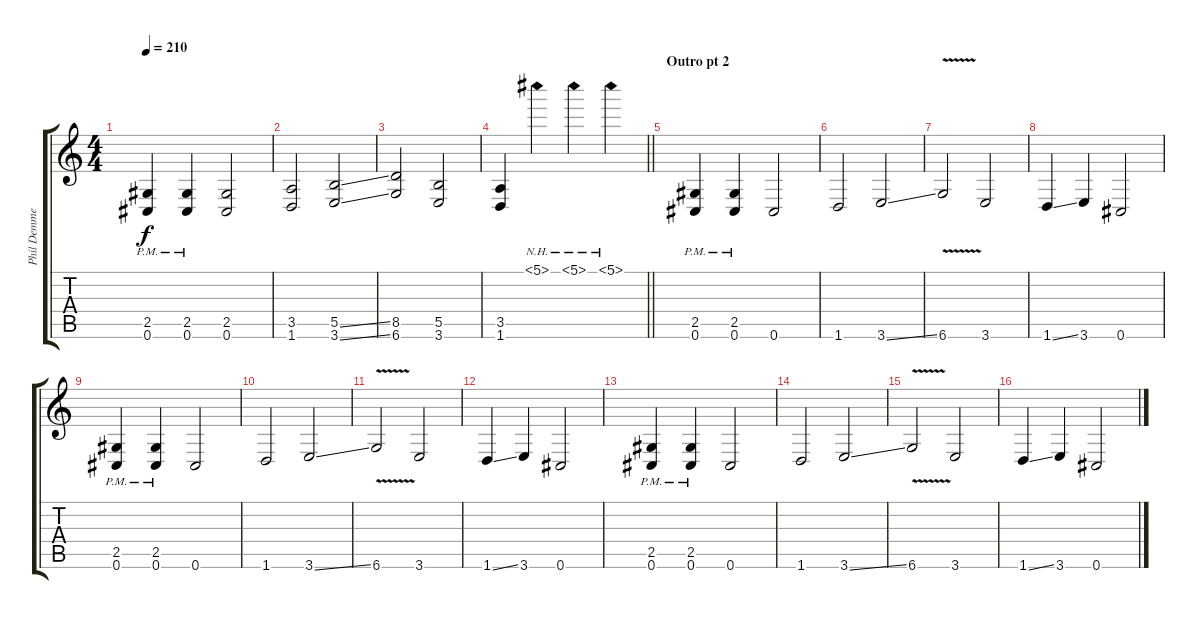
\track ("Phil Demmel" "Phil Demme") {instrument distortionguitar}
\staff {score tabs}
\tuning (Db4 Ab3 E3 B2 Gb2 Db2) {hide}
\ts (4 4)
\tempo 210
\clef g2
\ks c
(2.5{pm} 0.6{pm}).4{dy f} (2.5{pm} 0.6{pm}).4 (2.5 0.6).2 |
(3.5 1.6).2 (5.5{ss} 3.6{ss}).2 |
(8.5 6.6).2 (5.5 3.6).2 |
\barLineRight lightlight
(3.5 1.6).4 5.1{nh}.4 5.1{nh}.4 5.1{nh}.4 |
\section ("" "Outro pt 2")
(2.5{pm} 0.6{pm}).4 (2.5{pm} 0.6{pm}).4 0.6.2 |
1.6.2 3.6{ss}.2 |
6.6{v}.2 3.6.2 |
1.6{ss}.4 3.6.4 0.6.2 |
(2.5{pm} 0.6{pm}).4 (2.5{pm} 0.6{pm}).4 0.6.2 |
1.6.2 3.6{ss}.2 |
6.6{v}.2 3.6.2 |
1.6{ss}.4 3.6.4 0.6.2 |
(2.5{pm} 0.6{pm}).4 (2.5{pm} 0.6{pm}).4 0.6.2 |
1.6.2 3.6{ss}.2 |
6.6{v}.2 3.6.2 |
1.6{ss}.4 3.6.4 0.6.2
